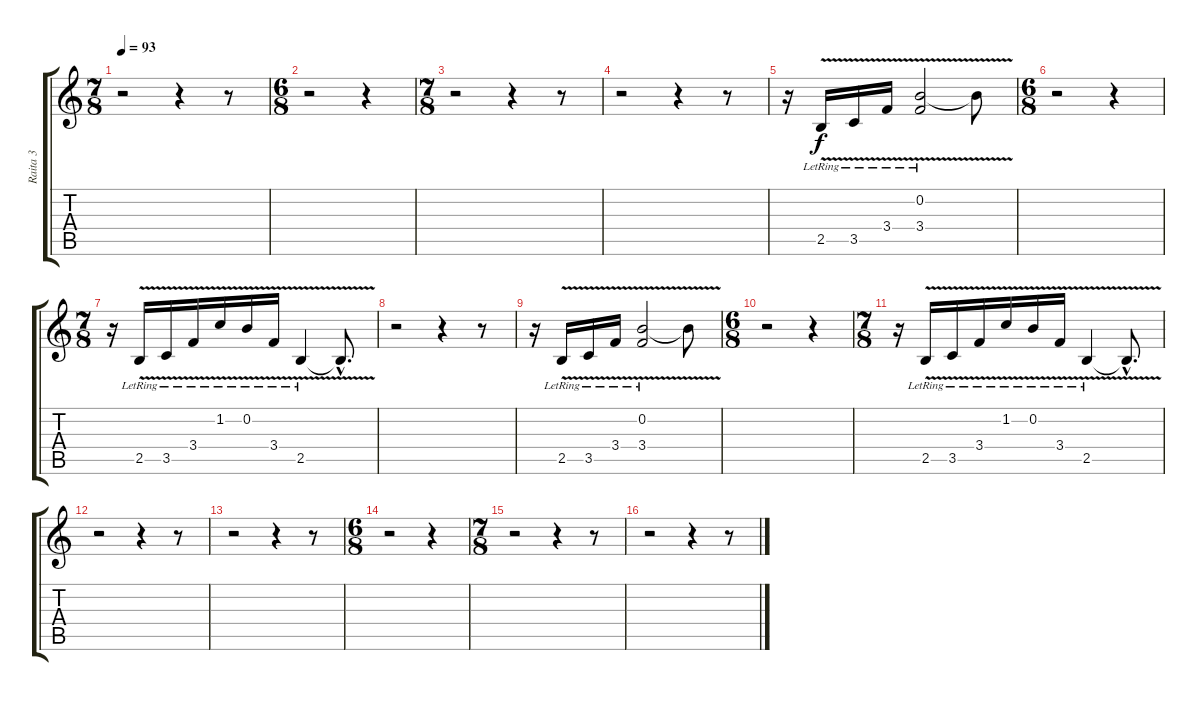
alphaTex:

\track ("Raita 3" "Raita 3") {instrument electricguitarclean}
\staff {score tabs}
\tuning (E4 B3 G3 D3 A2 E2) {hide}
\ts (7 8)
\tempo 93
\clef g2
\ks c
r.2{dy f instrument electricguitarclean} r.4 r.8 |
\ts (6 8)
r.2 r.4 |
\ts (7 8)
r.2 r.4 r.8 |
r.2 r.4 r.8 |
r.16 2.5{v lr}.16 3.5{v lr}.16 3.4{v lr}.16 (0.2{v lr} 3.4{lr}).2 0.2{t}.8 |
\ts (6 8)
r.2 r.4 |
\ts (7 8)
r.16 2.5{v lr}.16 3.5{v lr}.16 3.4{v lr}.16 1.2{v lr}.16 0.2{v lr}.16 3.4{v lr}.16 2.5{v lr}.4 2.5{hac t}.8{d} |
r.2 r.4 r.8 |
r.16 2.5{v lr}.16 3.5{v lr}.16 3.4{v lr}.16 (0.2{v lr} 3.4{lr}).2 0.2{t}.8 |
\ts (6 8)
r.2 r.4 |
\ts (7 8)
r.16 2.5{v lr}.16 3.5{v lr}.16 3.4{v lr}.16 1.2{v lr}.16 0.2{v lr}.16 3.4{v lr}.16 2.5{v lr}.4 2.5{hac t}.8{d} |
r.2 r.4 r.8 |
r.2 r.4 r.8 |
\ts (6 8)
r.2 r.4 |
\ts (7 8)
r.2 r.4 r.8 |
r.2 r.4 r.8
